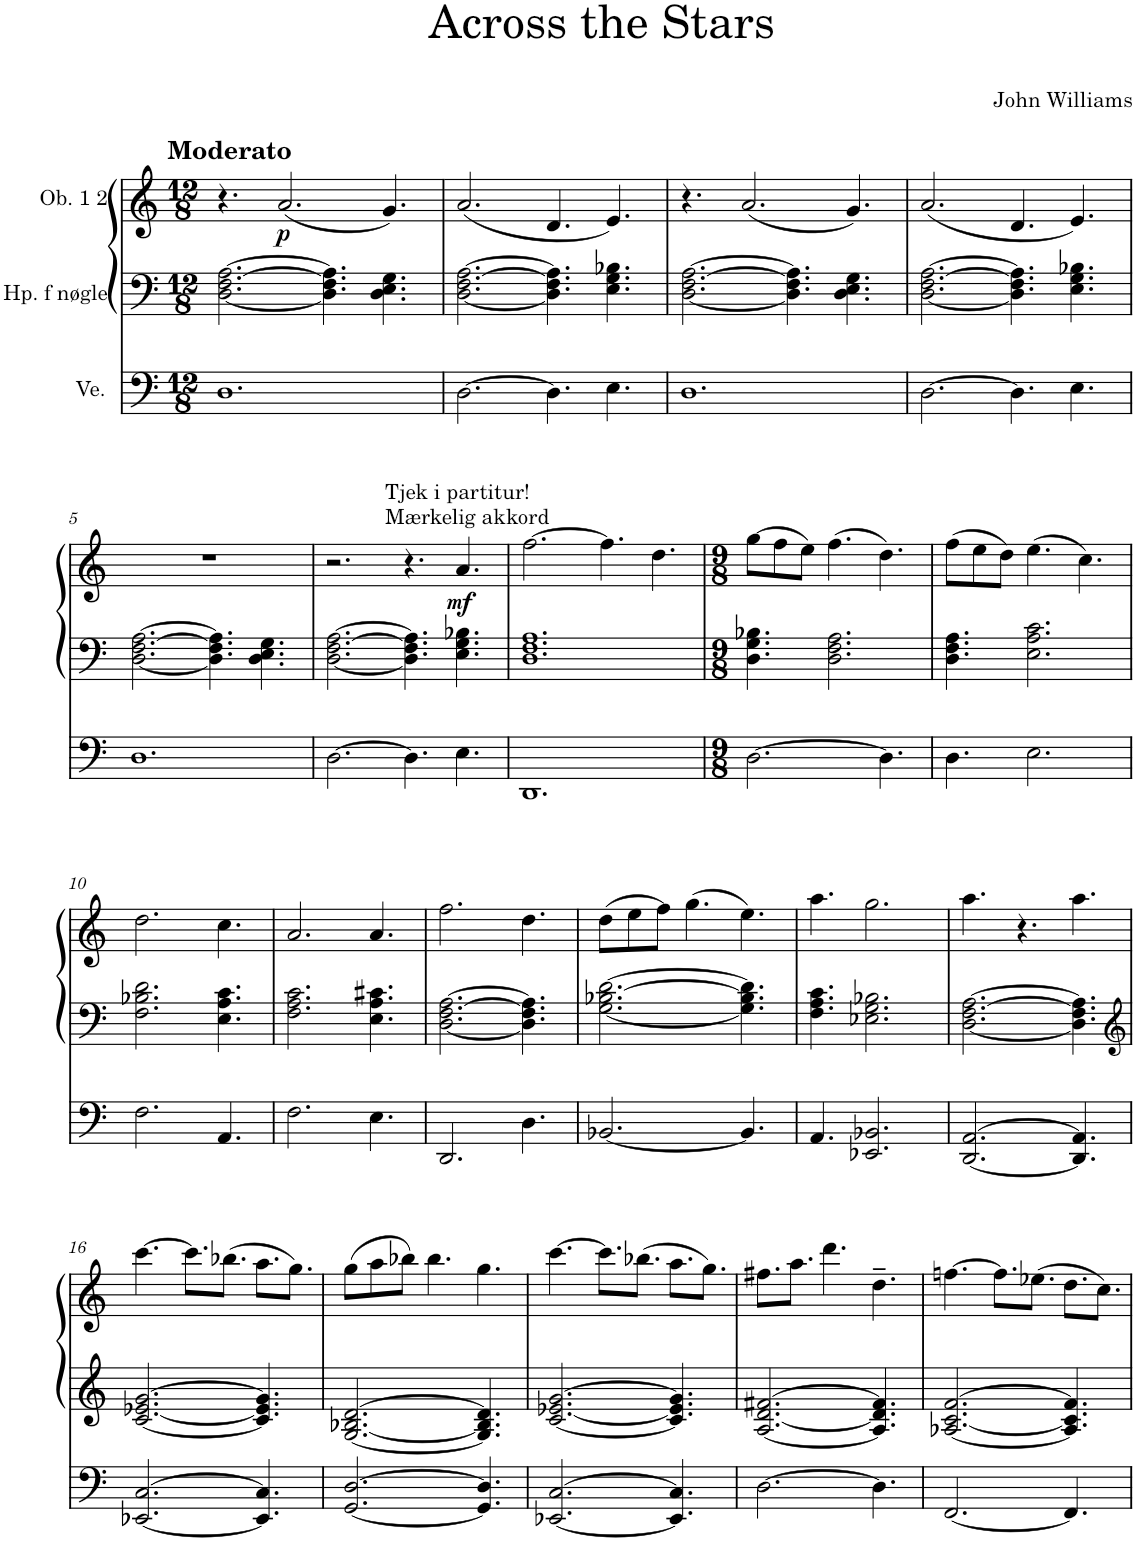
**kern	**kern	**kern	**dynam
*part1	*part1	*part1	*part1
*staff3	*staff2	*staff1	*staff1/2/3
*I"Orgel	*	*	*
*I'Org.	*	*	*
*clefF4	*clefF4	*clefG2	*
*k[]	*k[]	*k[]	*
*M12/8	*M12/8	*M12/8	*
=1	=1	=1	=1
!	!	!LO:TX:a:B:t=Moderato	!
!	!	!LO:TX:a:t=Ob. 1 2	!
!	!	!LO:TX:b:t=Hp. f nøgle	!
!	!	!LO:TX:b:t=Ve.	!
1.D	[2.D\ [2.F\ [2.A\	4.r	.
!	!	!	!LO:DY:b
.	.	(2.a/	p
.	4.D\] 4.F\] 4.A\]	.	.
.	4.D\ 4.E\ 4.G\	4.g/)	.
=2	=2	=2	=2
[2.D\	[2.D\ [2.F\ [2.A\	(2.a/	.
4.D\]	4.D\] 4.F\] 4.A\]	4.d/	.
4.E\	4.E\ 4.G\ 4.B-X\	4.e/)	.
=3	=3	=3	=3
1.D	[2.D\ [2.F\ [2.A\	4.r	.
.	.	(2.a/	.
.	4.D\] 4.F\] 4.A\]	.	.
.	4.D\ 4.E\ 4.G\	4.g/)	.
=4	=4	=4	=4
[2.D\	[2.D\ [2.F\ [2.A\	(2.a/	.
4.D\]	4.D\] 4.F\] 4.A\]	4.d/	.
4.E\	4.E\ 4.G\ 4.B-X\	4.e/)	.
!!LO:LB:g=z
=5	=5	=5	=5
1.D	[2.D\ [2.F\ [2.A\	1.r	.
.	4.D\] 4.F\] 4.A\]	.	.
.	4.D\ 4.E\ 4.G\	.	.
=6	=6	=6	=6
[2.D\	[2.D\ [2.F\ [2.A\	2.r	.
4.D\]	4.D\] 4.F\] 4.A\]	4.r	.
!	!	!LO:TX:a:t=Tjek i partitur!	!
!	!	!LO:TX:a:t=Mærkelig akkord	!
!	!	!	!LO:DY:b
4.E\	4.E\ 4.G\ 4.B-X\	4.a/	mf
=7	=7	=7	=7
1.DD	1.D 1.F 1.A	[2.ff\	.
.	.	4.ff\]	.
.	.	4.dd\	.
=8	=8	=8	=8
*M9/8	*M9/8	*M9/8	*
[2.D\	4.D\ 4.G\ 4.B-X\	(8gg\L	.
.	.	8ff\	.
.	.	8ee\J)	.
.	2.D\ 2.F\ 2.A\	(4.ff\	.
4.D\]	.	4.dd\)	.
=9	=9	=9	=9
4.D\	4.D\ 4.F\ 4.A\	(8ff\L	.
.	.	8ee\	.
.	.	8dd\J)	.
2.E\	2.E\ 2.A\ 2.c\	(4.ee\	.
.	.	4.cc\)	.
!!LO:LB:g=z
=10	=10	=10	=10
2.F\	2.F\ 2.B-X\ 2.d\	2.dd\	.
4.AA/	4.E\ 4.A\ 4.c\	4.cc\	.
=11	=11	=11	=11
2.F\	2.F\ 2.A\ 2.c\	2.a/	.
4.E\	4.E\ 4.A\ 4.c#X\	4.a/	.
=12	=12	=12	=12
2.DD/	[2.D\ [2.F\ [2.A\	2.ff\	.
4.D\	4.D\] 4.F\] 4.A\]	4.dd\	.
=13	=13	=13	=13
[2.BB-X/	[2.G\ [2.B-X\ [2.d\	(8dd\L	.
.	.	8ee\	.
.	.	8ff\J)	.
.	.	(4.gg\	.
4.BB-/]	4.G\] 4.B-\] 4.d\]	4.ee\)	.
=14	=14	=14	=14
4.AA/	4.F\ 4.A\ 4.c\	4.aa\	.
2.EE-X/ 2.BB-X/	2.E-X\ 2.G\ 2.B-X\	2.gg\	.
=15	=15	=15	=15
[2.DD/ [2.AA/	[2.D\ [2.F\ [2.A\	4.aa\	.
.	.	4.r	.
4.DD/] 4.AA/]	4.D\] 4.F\] 4.A\]	4.aa\	.
!!LO:LB:g=z
=16	=16	=16	=16
*	*clefG2	*	*
[2.EE-X/ [2.C/	[2.c/ [2.e-X/ [2.g/	[4.ccc\	.
.	.	8.ccc\L]	.
.	.	(8.bb-X\J	.
4.EE-/] 4.C/]	4.c/] 4.e-/] 4.g/]	8.aa\L	.
.	.	8.gg\J)	.
=17	=17	=17	=17
[2.GG/ [2.D/	[2.G/ [2.B-X/ [2.d/	(8gg\L	.
.	.	8aa\	.
.	.	8bb-X\J)	.
.	.	4.bb-\	.
4.GG/] 4.D/]	4.G/] 4.B-/] 4.d/]	4.gg\	.
=18	=18	=18	=18
[2.EE-X/ [2.C/	[2.c/ [2.e-X/ [2.g/	[4.ccc\	.
.	.	8.ccc\L]	.
.	.	(8.bb-X\J	.
4.EE-/] 4.C/]	4.c/] 4.e-/] 4.g/]	8.aa\L	.
.	.	8.gg\J)	.
=19	=19	=19	=19
[2.D\	[2.A/ [2.d/ [2.f#X/	8.ff#X\L	.
.	.	8.aa\J	.
.	.	4.ddd\	.
4.D\]	4.A/] 4.d/] 4.f#/]	4.dd~\	.
=20	=20	=20	=20
[2.FF/	[2.A-X/ [2.c/ [2.f/	[4.ffn\	.
.	.	8.ff\L]	.
.	.	(8.ee-X\J	.
4.FF/]	4.A-/] 4.c/] 4.f/]	8.dd\L	.
.	.	8.cc\J)	.
=	=	=	=
*-	*-	*-	*-
